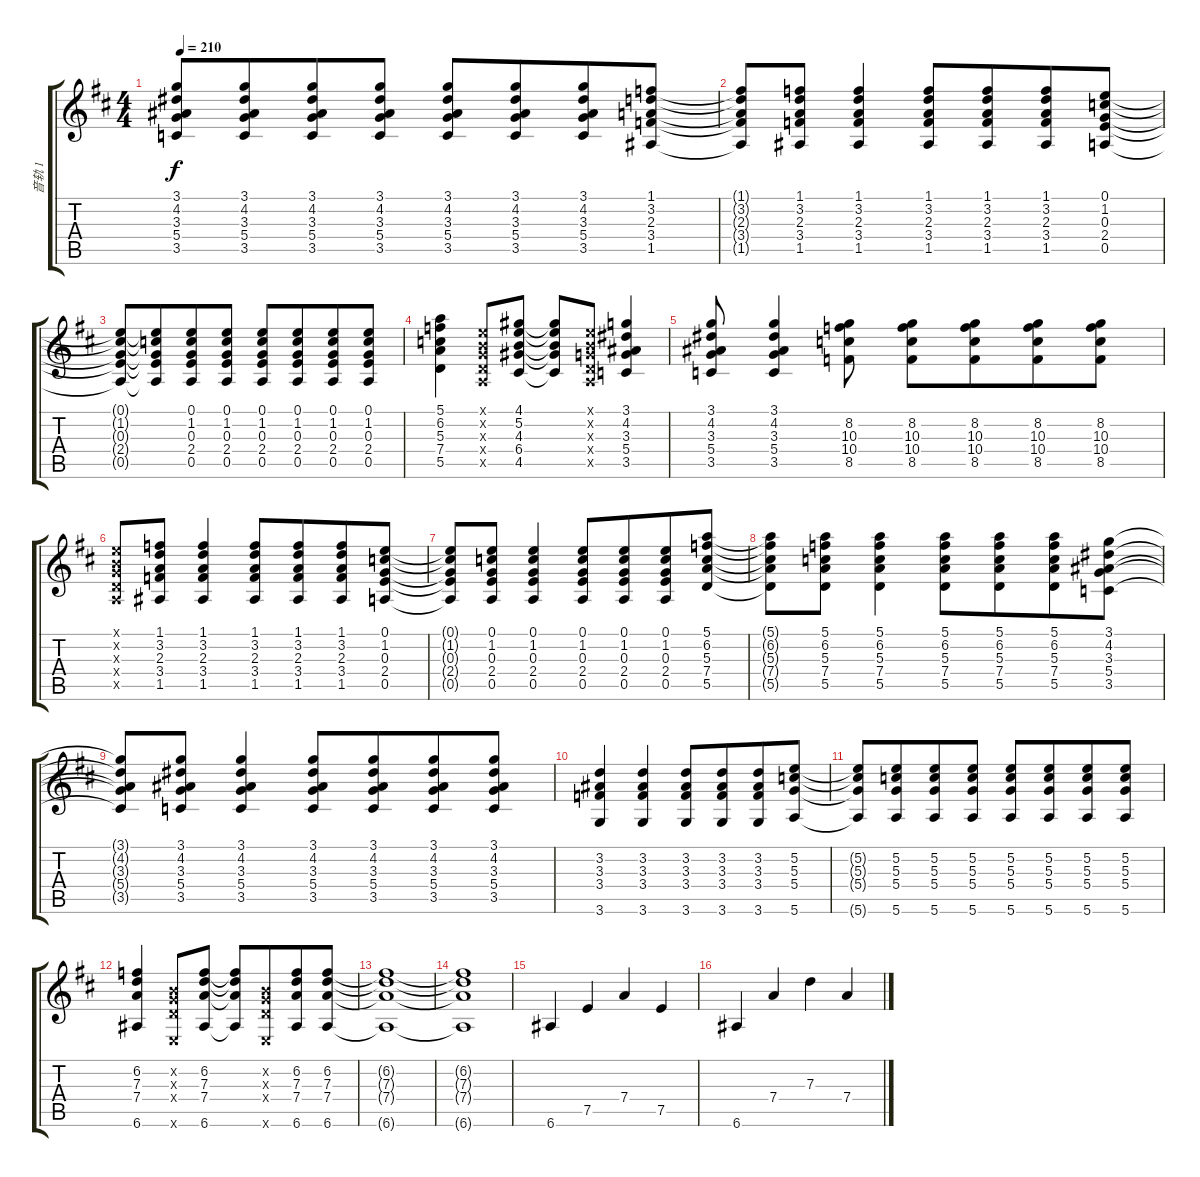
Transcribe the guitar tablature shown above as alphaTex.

\track ("音轨 1" "音轨 1") {instrument electricguitarjazz}
\staff {score tabs}
\tuning (E4 B3 G3 D3 A2 E2) {hide}
\ts (4 4)
\tempo 210
\clef g2
\ks d
(3.1{t} 4.2{t} 3.3{t} 5.4{t} 3.5{t}).8{dy f} (3.1 4.2 3.3 5.4 3.5).8{beam merge} (3.1 4.2 3.3 5.4 3.5).8 (3.1 4.2 3.3 5.4 3.5).8{beam split} (3.1 4.2 3.3 5.4 3.5).8 (3.1 4.2 3.3 5.4 3.5).8{beam merge} (3.1 4.2 3.3 5.4 3.5).8 (1.1 3.2 2.3 3.4 1.5).8 |
(1.1{t} 3.2{t} 2.3{t} 3.4{t} 1.5{t}).8 (1.1 3.2 2.3 3.4 1.5).8 (1.1 3.2 2.3 3.4 1.5).4 (1.1 3.2 2.3 3.4 1.5).8 (1.1 3.2 2.3 3.4 1.5).8{beam merge} (1.1 3.2 2.3 3.4 1.5).8 (0.1 1.2 0.3 2.4 0.5).8 |
(0.1{t} 1.2{t} 0.3{t} 2.4{t} 0.5{t}).8 (0.1{t} 1.2{t} 0.3{t} 2.4{t} 0.5{t}).8{beam merge} (0.1 1.2 0.3 2.4 0.5).8{beam merge} (0.1 1.2 0.3 2.4 0.5).8 (0.1 1.2 0.3 2.4 0.5).8 (0.1 1.2 0.3 2.4 0.5).8{beam merge} (0.1 1.2 0.3 2.4 0.5).8{beam merge} (0.1 1.2 0.3 2.4 0.5).8 |
(5.1 6.2 5.3 7.4 5.5).4 (0.1{x} 0.2{x} 0.3{x} 0.4{x} 0.5{x}).8 (4.1 5.2 4.3 6.4 4.5).8 (4.1{t} 5.2{t} 4.3{t} 6.4{t} 4.5{t}).8 (0.1{x} 0.2{x} 0.3{x} 0.4{x} 0.5{x}).8 (3.1 4.2 3.3 5.4 3.5).4 |
(3.1 4.2 3.3 5.4 3.5).8 (3.1 4.2 3.3 5.4 3.5).4 (8.2 10.3 10.4 8.5).8 (8.2 10.3 10.4 8.5).8 (8.2 10.3 10.4 8.5).8{beam merge} (8.2 10.3 10.4 8.5).8 (8.2 10.3 10.4 8.5).8 |
(0.1{x} 0.2{x} 0.3{x} 0.4{x} 0.5{x}).8 (1.1 3.2 2.3 3.4 1.5).8 (1.1 3.2 2.3 3.4 1.5).4 (1.1 3.2 2.3 3.4 1.5).8 (1.1 3.2 2.3 3.4 1.5).8{beam merge} (1.1 3.2 2.3 3.4 1.5).8 (0.1 1.2 0.3 2.4 0.5).8 |
(0.1{t} 1.2{t} 0.3{t} 2.4{t} 0.5{t}).8 (0.1 1.2 0.3 2.4 0.5).8 (0.1 1.2 0.3 2.4 0.5).4 (0.1 1.2 0.3 2.4 0.5).8 (0.1 1.2 0.3 2.4 0.5).8{beam merge} (0.1 1.2 0.3 2.4 0.5).8 (5.1 6.2 5.3 7.4 5.5).8 |
(5.1{t} 6.2{t} 5.3{t} 7.4{t} 5.5{t}).8 (5.1 6.2 5.3 7.4 5.5).8 (5.1 6.2 5.3 7.4 5.5).4 (5.1 6.2 5.3 7.4 5.5).8 (5.1 6.2 5.3 7.4 5.5).8{beam merge} (5.1 6.2 5.3 7.4 5.5).8 (3.1 4.2 3.3 5.4 3.5).8 |
(3.1{t} 4.2{t} 3.3{t} 5.4{t} 3.5{t}).8 (3.1 4.2 3.3 5.4 3.5).8 (3.1 4.2 3.3 5.4 3.5).4 (3.1 4.2 3.3 5.4 3.5).8 (3.1 4.2 3.3 5.4 3.5).8{beam merge} (3.1 4.2 3.3 5.4 3.5).8 (3.1 4.2 3.3 5.4 3.5).8 |
(3.2 3.3 3.4 3.6).4 (3.2 3.3 3.4 3.6).4 (3.2 3.3 3.4 3.6).8 (3.2 3.3 3.4 3.6).8{beam merge} (3.2 3.3 3.4 3.6).8 (5.2 5.3 5.4 5.6).8 |
(5.2{t} 5.3{t} 5.4{t} 5.6{t}).8 (5.2 5.3 5.4 5.6).8{beam merge} (5.2 5.3 5.4 5.6).8 (5.2 5.3 5.4 5.6).8 (5.2 5.3 5.4 5.6).8 (5.2 5.3 5.4 5.6).8{beam merge} (5.2 5.3 5.4 5.6).8 (5.2 5.3 5.4 5.6).8 |
(6.2 7.3 7.4 6.6).4 (0.2{x} 0.3{x} 0.4{x} 0.6{x}).8 (6.2 7.3 7.4 6.6).8 (6.2{t} 7.3{t} 7.4{t} 6.6{t}).8 (0.2{x} 0.3{x} 0.4{x} 0.6{x}).8{beam merge} (6.2 7.3 7.4 6.6).8 (6.2 7.3 7.4 6.6).8 |
(6.2{t} 7.3{t} 7.4{t} 6.6{t}).1 |
(6.2{t} 7.3{t} 7.4{t} 6.6{t}).1 |
6.6.4 7.5.4 7.4.4 7.5.4 |
6.6.4 7.4.4 7.3.4 7.4.4
